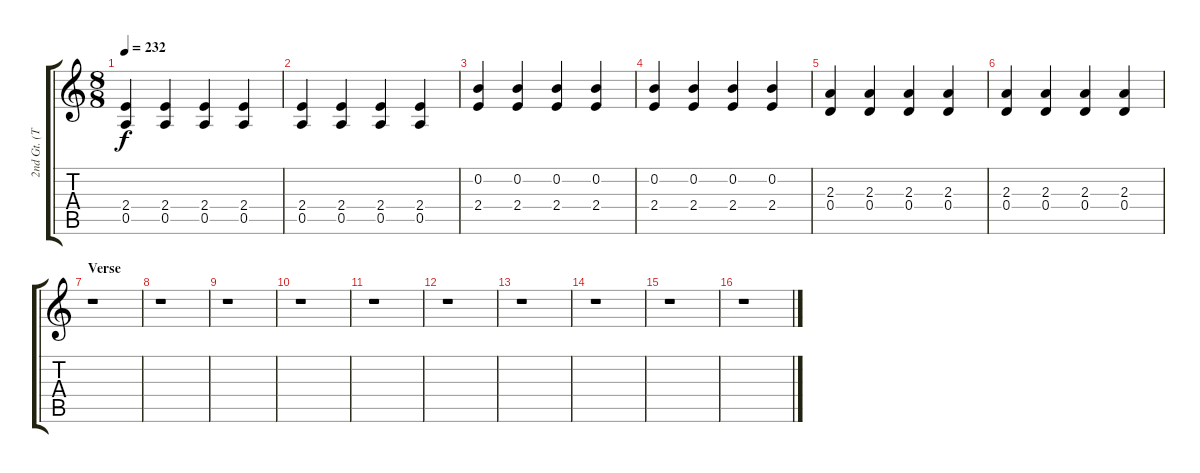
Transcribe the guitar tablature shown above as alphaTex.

\track ("2nd Gt. (Tom)" "2nd Gt. (T") {instrument distortionguitar}
\staff {score tabs}
\tuning (E4 B3 G3 D3 A2 E2) {hide}
\ts (8 8)
\tempo 232
\clef g2
\ks c
(2.4 0.5).4{dy f} (2.4 0.5).4 (2.4 0.5).4 (2.4 0.5).4 |
(2.4 0.5).4 (2.4 0.5).4 (2.4 0.5).4 (2.4 0.5).4 |
(0.2 2.4).4 (0.2 2.4).4 (0.2 2.4).4 (0.2 2.4).4 |
(0.2 2.4).4 (0.2 2.4).4 (0.2 2.4).4 (0.2 2.4).4 |
(2.3 0.4).4 (2.3 0.4).4 (2.3 0.4).4 (2.3 0.4).4 |
(2.3 0.4).4 (2.3 0.4).4 (2.3 0.4).4 (2.3 0.4).4 |
\section ("" "Verse")
r.1 |
r.1 |
r.1 |
r.1 |
r.1 |
r.1 |
r.1 |
r.1 |
r.1 |
r.1
